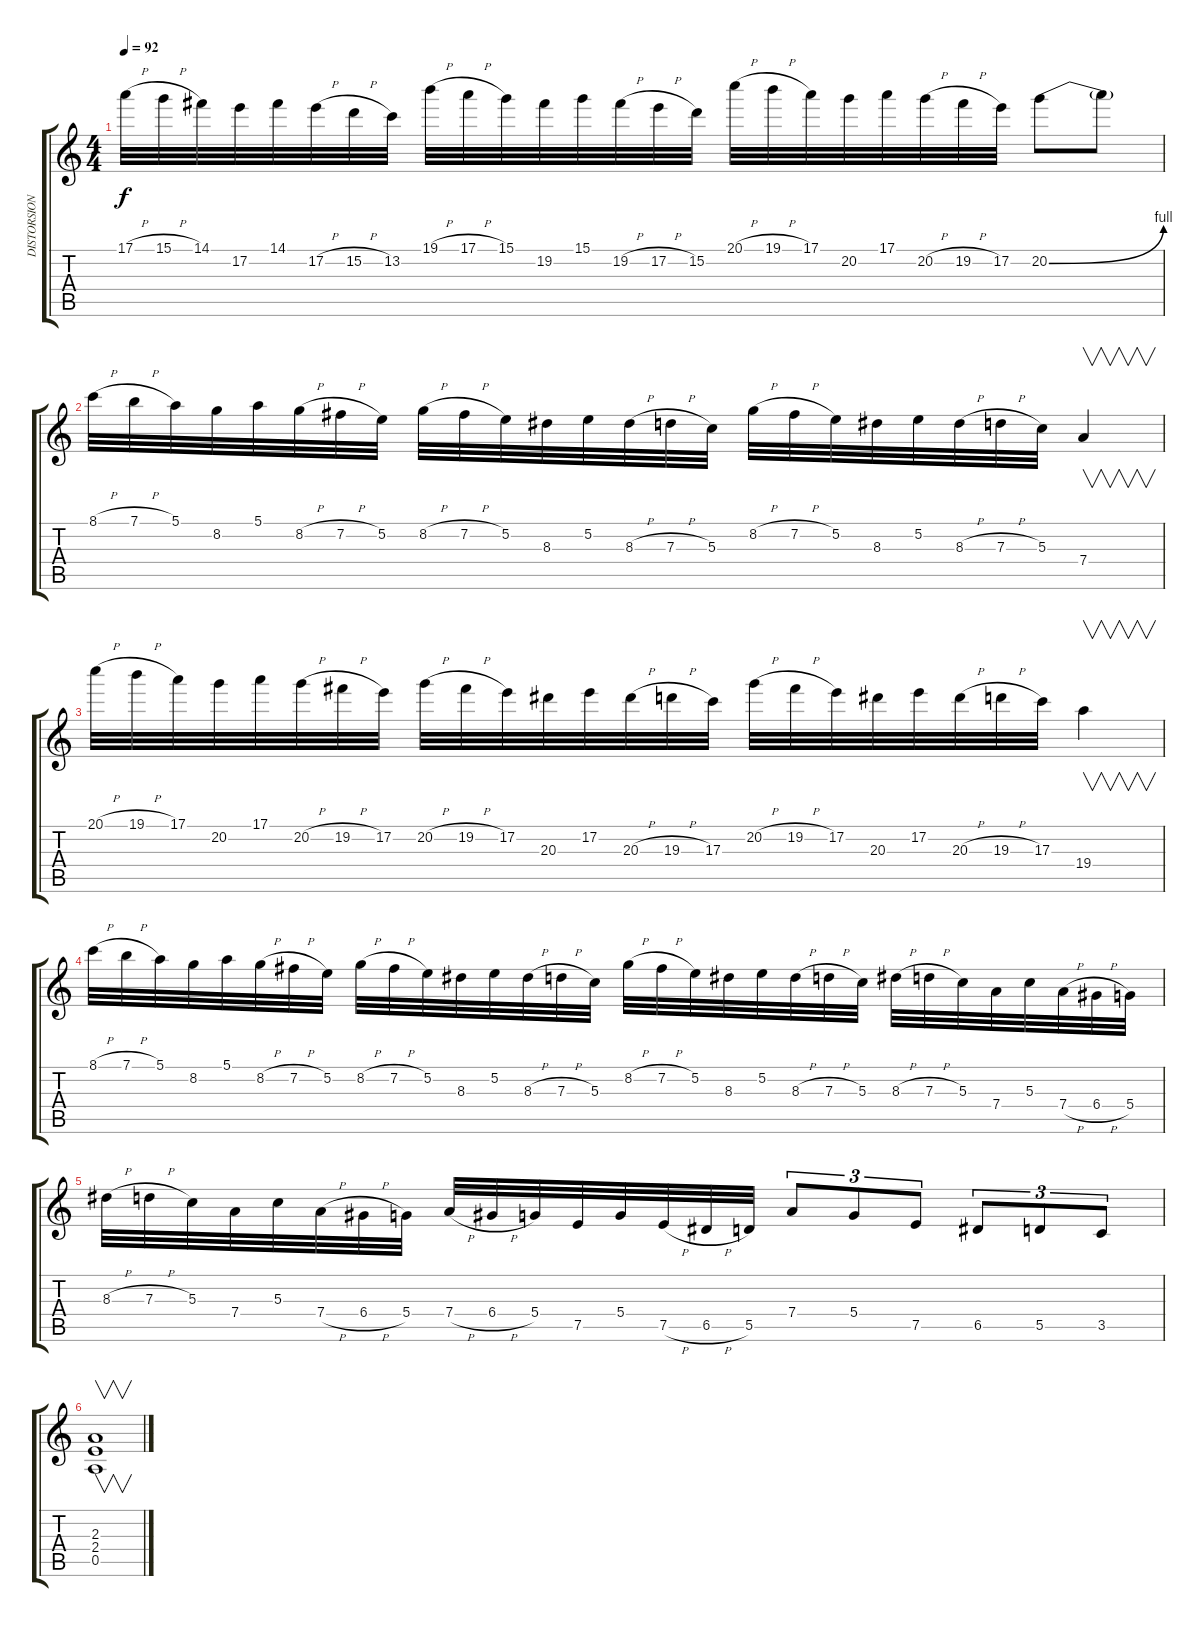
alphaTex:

\track ("DISTORSION" "DISTORSION") {instrument distortionguitar}
\staff {score tabs}
\tuning (E4 B3 G3 D3 A2 E2) {hide}
\ts (4 4)
\tempo 92
\clef g2
\ks c
17.1{h}.32{dy f} 15.1{h}.32 14.1.32 17.2.32 14.1.32 17.2{h}.32 15.2{h}.32 13.2.32 19.1{h}.32 17.1{h}.32 15.1.32 19.2.32 15.1.32 19.2{h}.32 17.2{h}.32 15.2.32 20.1{h}.32 19.1{h}.32 17.1.32 20.2.32 17.1.32 20.2{h}.32 19.2{h}.32 17.2.32 20.2{be (bend 0 0 60 4)}.8 20.2{t}.8 |
8.1{h}.32 7.1{h}.32 5.1.32 8.2.32 5.1.32 8.2{h}.32 7.2{h}.32 5.2.32 8.2{h}.32 7.2{h}.32 5.2.32 8.3.32 5.2.32 8.3{h}.32 7.3{h}.32 5.3.32 8.2{h}.32 7.2{h}.32 5.2.32 8.3.32 5.2.32 8.3{h}.32 7.3{h}.32 5.3.32 7.4.4{v} |
20.1{h}.32 19.1{h}.32 17.1.32 20.2.32 17.1.32 20.2{h}.32 19.2{h}.32 17.2.32 20.2{h}.32 19.2{h}.32 17.2.32 20.3.32 17.2.32 20.3{h}.32 19.3{h}.32 17.3.32 20.2{h}.32 19.2{h}.32 17.2.32 20.3.32 17.2.32 20.3{h}.32 19.3{h}.32 17.3.32 19.4.4{v} |
8.1{h}.32 7.1{h}.32 5.1.32 8.2.32 5.1.32 8.2{h}.32 7.2{h}.32 5.2.32 8.2{h}.32 7.2{h}.32 5.2.32 8.3.32 5.2.32 8.3{h}.32 7.3{h}.32 5.3.32 8.2{h}.32 7.2{h}.32 5.2.32 8.3.32 5.2.32 8.3{h}.32 7.3{h}.32 5.3.32 8.3{h}.32 7.3{h}.32 5.3.32 7.4.32 5.3.32 7.4{h}.32 6.4{h}.32 5.4.32 |
8.3{h}.32 7.3{h}.32 5.3.32 7.4.32 5.3.32 7.4{h}.32 6.4{h}.32 5.4.32 7.4{h}.32 6.4{h}.32 5.4.32 7.5.32 5.4.32 7.5{h}.32 6.5{h}.32 5.5.32 7.4.8{tu (3 2)} 5.4.8{tu (3 2)} 7.5.8{tu (3 2)} 6.5.8{tu (3 2)} 5.5.8{tu (3 2)} 3.5.8{tu (3 2)} |
(2.3 2.4 0.5).1{v}
